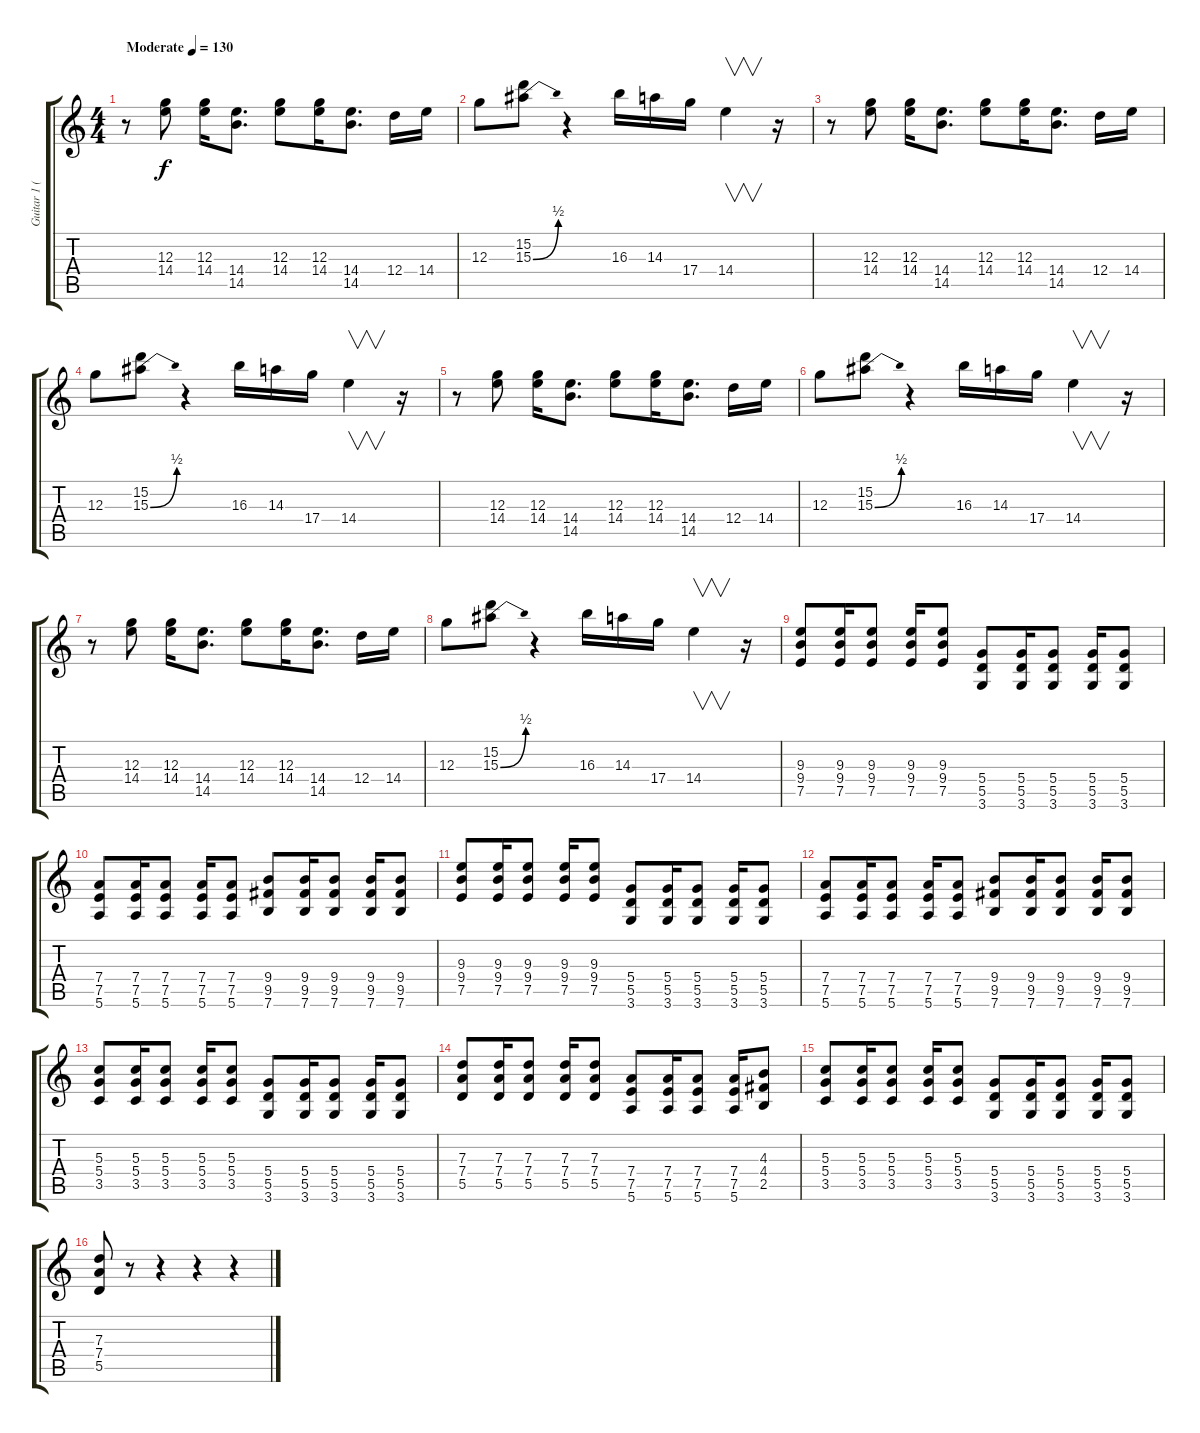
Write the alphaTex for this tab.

\track ("Guitar 1 (Saboter)" "Guitar 1 (") {instrument distortionguitar}
\staff {score tabs}
\tuning (E4 B3 G3 D3 A2 E2) {hide}
\ts (4 4)
\tempo (130 "Moderate")
\clef g2
\ks c
r.8{dy f instrument distortionguitar} (12.3 14.4).8 (12.3 14.4).16 (14.4 14.5).8{d} (12.3 14.4).8 (12.3 14.4).16 (14.4 14.5).8{d} 12.4.16 14.4.16 |
12.3.8 (15.2 15.3{be (bend 0 0 60 2)}).8 r.4 16.3.16 14.3.16 17.4.16 14.4.4{v} r.16 |
r.8 (12.3 14.4).8 (12.3 14.4).16 (14.4 14.5).8{d} (12.3 14.4).8 (12.3 14.4).16 (14.4 14.5).8{d} 12.4.16 14.4.16 |
12.3.8 (15.2 15.3{be (bend 0 0 60 2)}).8 r.4 16.3.16 14.3.16 17.4.16 14.4.4{v} r.16 |
r.8 (12.3 14.4).8 (12.3 14.4).16 (14.4 14.5).8{d} (12.3 14.4).8 (12.3 14.4).16 (14.4 14.5).8{d} 12.4.16 14.4.16 |
12.3.8 (15.2 15.3{be (bend 0 0 60 2)}).8 r.4 16.3.16 14.3.16 17.4.16 14.4.4{v} r.16 |
r.8 (12.3 14.4).8 (12.3 14.4).16 (14.4 14.5).8{d} (12.3 14.4).8 (12.3 14.4).16 (14.4 14.5).8{d} 12.4.16 14.4.16 |
12.3.8 (15.2 15.3{be (bend 0 0 60 2)}).8 r.4 16.3.16 14.3.16 17.4.16 14.4.4{v} r.16 |
(9.3 9.4 7.5).8 (9.3 9.4 7.5).16 (9.3 9.4 7.5).8 (9.3 9.4 7.5).16 (9.3 9.4 7.5).8 (5.4 5.5 3.6).8 (5.4 5.5 3.6).16 (5.4 5.5 3.6).8 (5.4 5.5 3.6).16 (5.4 5.5 3.6).8 |
(7.4 7.5 5.6).8 (7.4 7.5 5.6).16 (7.4 7.5 5.6).8 (7.4 7.5 5.6).16 (7.4 7.5 5.6).8 (9.4 9.5 7.6).8 (9.4 9.5 7.6).16 (9.4 9.5 7.6).8 (9.4 9.5 7.6).16 (9.4 9.5 7.6).8 |
(9.3 9.4 7.5).8 (9.3 9.4 7.5).16 (9.3 9.4 7.5).8 (9.3 9.4 7.5).16 (9.3 9.4 7.5).8 (5.4 5.5 3.6).8 (5.4 5.5 3.6).16 (5.4 5.5 3.6).8 (5.4 5.5 3.6).16 (5.4 5.5 3.6).8 |
(7.4 7.5 5.6).8 (7.4 7.5 5.6).16 (7.4 7.5 5.6).8 (7.4 7.5 5.6).16 (7.4 7.5 5.6).8 (9.4 9.5 7.6).8 (9.4 9.5 7.6).16 (9.4 9.5 7.6).8 (9.4 9.5 7.6).16 (9.4 9.5 7.6).8 |
(5.3 5.4 3.5).8 (5.3 5.4 3.5).16 (5.3 5.4 3.5).8 (5.3 5.4 3.5).16 (5.3 5.4 3.5).8 (5.4 5.5 3.6).8 (5.4 5.5 3.6).16 (5.4 5.5 3.6).8 (5.4 5.5 3.6).16 (5.4 5.5 3.6).8 |
(7.3 7.4 5.5).8 (7.3 7.4 5.5).16 (7.3 7.4 5.5).8 (7.3 7.4 5.5).16 (7.3 7.4 5.5).8 (7.4 7.5 5.6).8 (7.4 7.5 5.6).16 (7.4 7.5 5.6).8 (7.4 7.5 5.6).16 (4.3 4.4 2.5).8 |
(5.3 5.4 3.5).8 (5.3 5.4 3.5).16 (5.3 5.4 3.5).8 (5.3 5.4 3.5).16 (5.3 5.4 3.5).8 (5.4 5.5 3.6).8 (5.4 5.5 3.6).16 (5.4 5.5 3.6).8 (5.4 5.5 3.6).16 (5.4 5.5 3.6).8 |
(7.3 7.4 5.5).8 r.8 r.4 r.4 r.4
